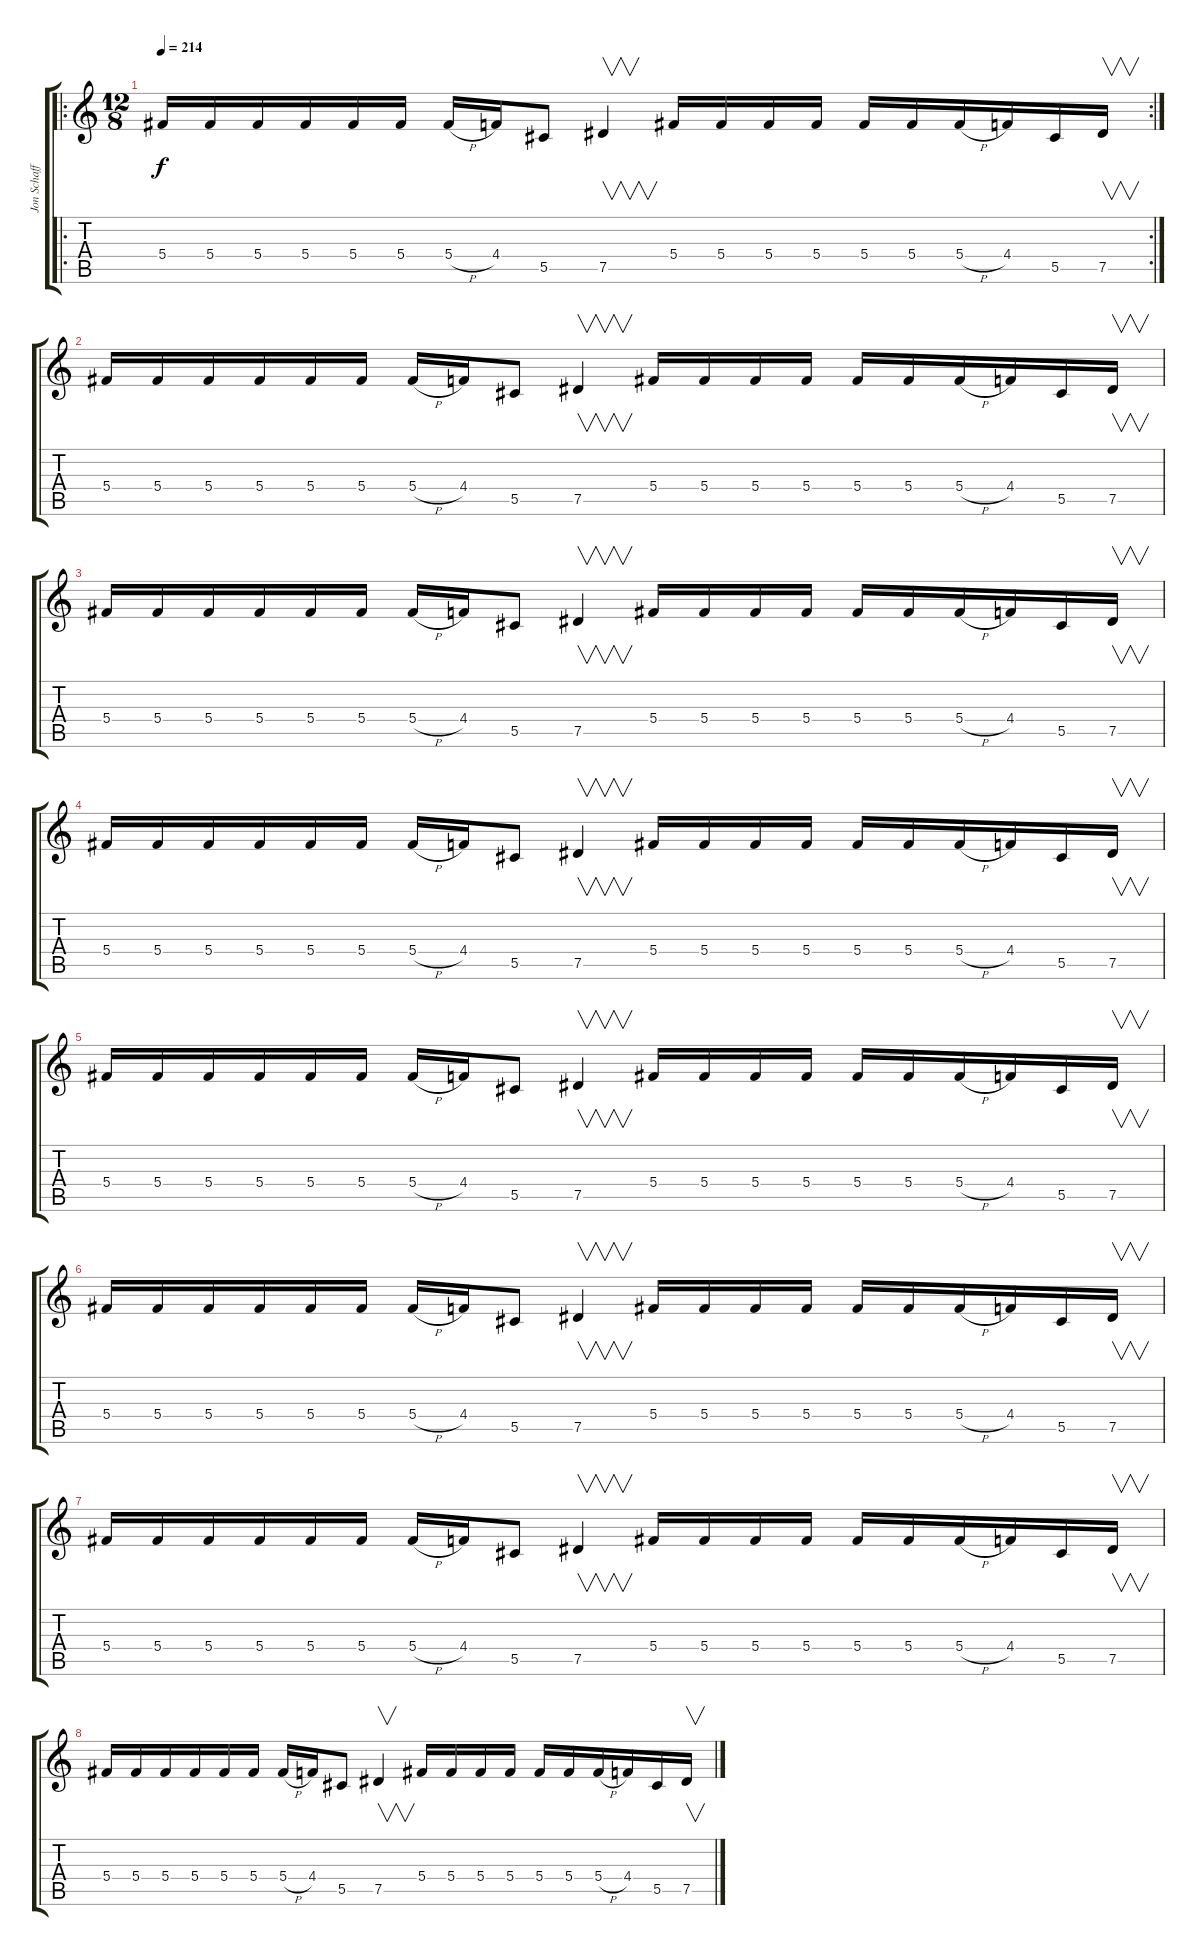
\track ("Jon Schaffer" "Jon Schaff") {instrument distortionguitar}
\staff {score tabs}
\tuning (Eb4 Bb3 Gb3 Db3 Ab2 Eb2) {hide}
\ro
\rc 2
\ts (12 8)
\tempo 214
\clef g2
\ks c
5.4.16{dy f} 5.4.16 5.4.16 5.4.16 5.4.16 5.4.16 5.4{h}.16 4.4.16 5.5.8 7.5.4{v} 5.4.16 5.4.16 5.4.16 5.4.16 5.4.16 5.4.16 5.4{h}.16 4.4.16 5.5.16 7.5.16{v} |
5.4.16 5.4.16 5.4.16 5.4.16 5.4.16 5.4.16 5.4{h}.16 4.4.16 5.5.8 7.5.4{v} 5.4.16 5.4.16 5.4.16 5.4.16 5.4.16 5.4.16 5.4{h}.16 4.4.16 5.5.16 7.5.16{v} |
5.4.16 5.4.16 5.4.16 5.4.16 5.4.16 5.4.16 5.4{h}.16 4.4.16 5.5.8 7.5.4{v} 5.4.16 5.4.16 5.4.16 5.4.16 5.4.16 5.4.16 5.4{h}.16 4.4.16 5.5.16 7.5.16{v} |
5.4.16 5.4.16 5.4.16 5.4.16 5.4.16 5.4.16 5.4{h}.16 4.4.16 5.5.8 7.5.4{v} 5.4.16 5.4.16 5.4.16 5.4.16 5.4.16 5.4.16 5.4{h}.16 4.4.16 5.5.16 7.5.16{v} |
5.4.16 5.4.16 5.4.16 5.4.16 5.4.16 5.4.16 5.4{h}.16 4.4.16 5.5.8 7.5.4{v} 5.4.16 5.4.16 5.4.16 5.4.16 5.4.16 5.4.16 5.4{h}.16 4.4.16 5.5.16 7.5.16{v} |
5.4.16 5.4.16 5.4.16 5.4.16 5.4.16 5.4.16 5.4{h}.16 4.4.16 5.5.8 7.5.4{v} 5.4.16 5.4.16 5.4.16 5.4.16 5.4.16 5.4.16 5.4{h}.16 4.4.16 5.5.16 7.5.16{v} |
5.4.16 5.4.16 5.4.16 5.4.16 5.4.16 5.4.16 5.4{h}.16 4.4.16 5.5.8 7.5.4{v} 5.4.16 5.4.16 5.4.16 5.4.16 5.4.16 5.4.16 5.4{h}.16 4.4.16 5.5.16 7.5.16{v} |
5.4.16 5.4.16 5.4.16 5.4.16 5.4.16 5.4.16 5.4{h}.16 4.4.16 5.5.8 7.5.4{v} 5.4.16 5.4.16 5.4.16 5.4.16 5.4.16 5.4.16 5.4{h}.16 4.4.16 5.5.16 7.5.16{v}
